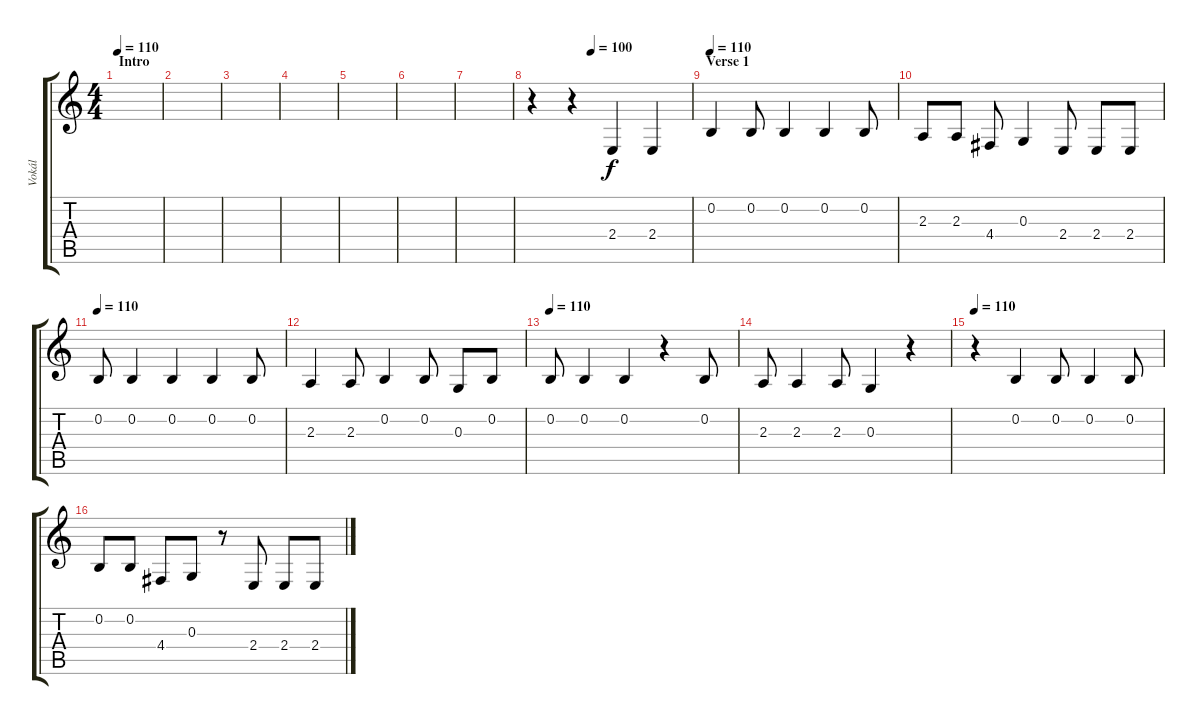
\track ("Vokál" "Vokál") {instrument lead5charang}
\staff {score tabs}
\tuning (E4 B3 G3 D3 A2 E2) {hide}
\ts (4 4)
\section ("" "Intro")
\tempo 110
\clef g2
\ks c
|
|
|
|
|
|
|
\tempo (100 0.375)
r.4 r.4 2.4.4 2.4.4 |
\section ("" "Verse 1")
\tempo 110
0.2.4 0.2.8 0.2.4 0.2.4 0.2.8 |
2.3.8 2.3.8 4.4.8 0.3.4 2.4.8 2.4.8 2.4.8 |
\tempo 110
0.2.8 0.2.4 0.2.4 0.2.4 0.2.8 |
2.3.4 2.3.8 0.2.4 0.2.8 0.3.8 0.2.8 |
\tempo 110
0.2.8 0.2.4 0.2.4 r.4 0.2.8 |
2.3.8 2.3.4 2.3.8 0.3.4 r.4 |
\tempo 110
r.4 0.2.4 0.2.8 0.2.4 0.2.8 |
0.2.8 0.2.8 4.4.8 0.3.8 r.8 2.4.8 2.4.8 2.4.8
